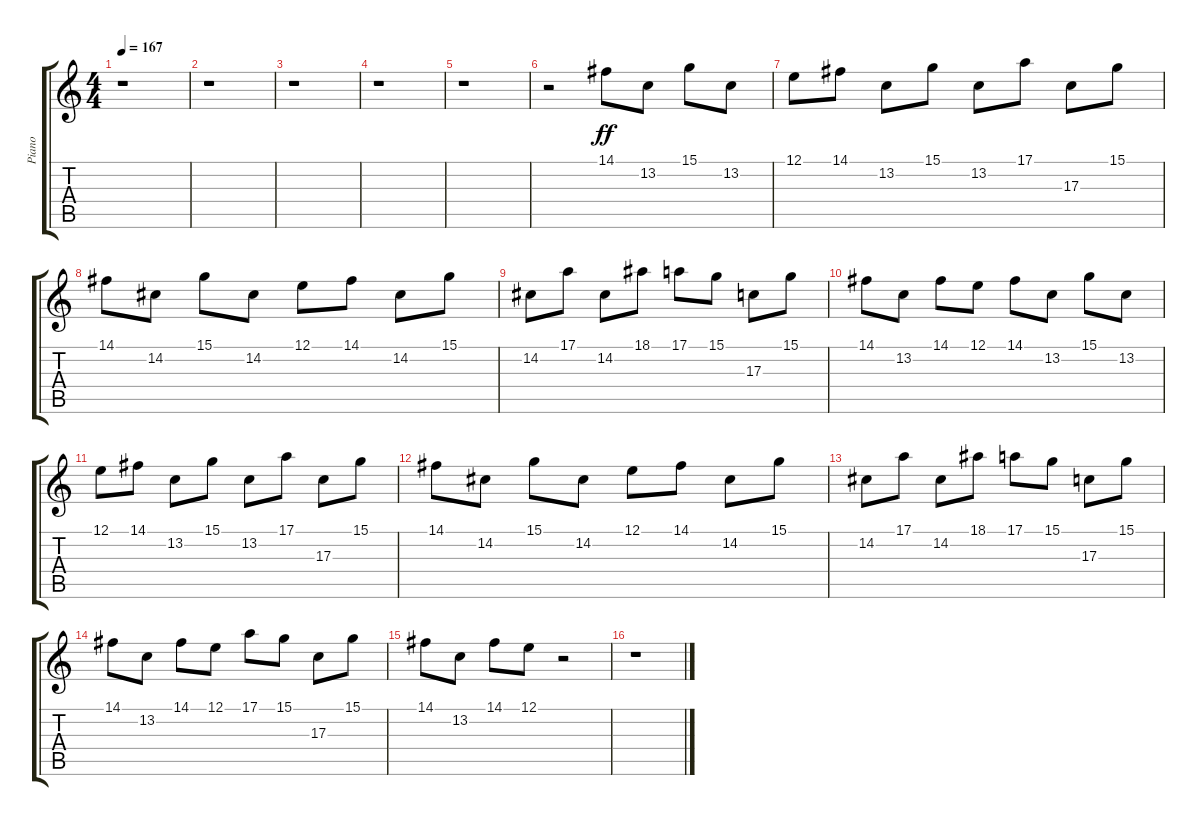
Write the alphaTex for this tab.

\track ("Piano" "Piano") {instrument acousticgrandpiano}
\staff {score tabs}
\tuning (E4 B3 G3 D3 A2 E2) {hide}
\ts (4 4)
\tempo 167
\clef g2
\ks c
r.1{dy ff} |
r.1 |
r.1 |
r.1 |
r.1 |
r.2 14.1.8 13.2.8 15.1.8 13.2.8 |
12.1.8 14.1.8 13.2.8 15.1.8 13.2.8 17.1.8 17.3.8 15.1.8 |
14.1.8 14.2.8 15.1.8 14.2.8 12.1.8 14.1.8 14.2.8 15.1.8 |
14.2.8 17.1.8 14.2.8 18.1.8 17.1.8 15.1.8 17.3.8 15.1.8 |
14.1.8 13.2.8 14.1.8 12.1.8 14.1.8 13.2.8 15.1.8 13.2.8 |
12.1.8 14.1.8 13.2.8 15.1.8 13.2.8 17.1.8 17.3.8 15.1.8 |
14.1.8 14.2.8 15.1.8 14.2.8 12.1.8 14.1.8 14.2.8 15.1.8 |
14.2.8 17.1.8 14.2.8 18.1.8 17.1.8 15.1.8 17.3.8 15.1.8 |
14.1.8 13.2.8 14.1.8 12.1.8 17.1.8 15.1.8 17.3.8 15.1.8 |
14.1.8 13.2.8 14.1.8 12.1.8 r.2 |
r.1
